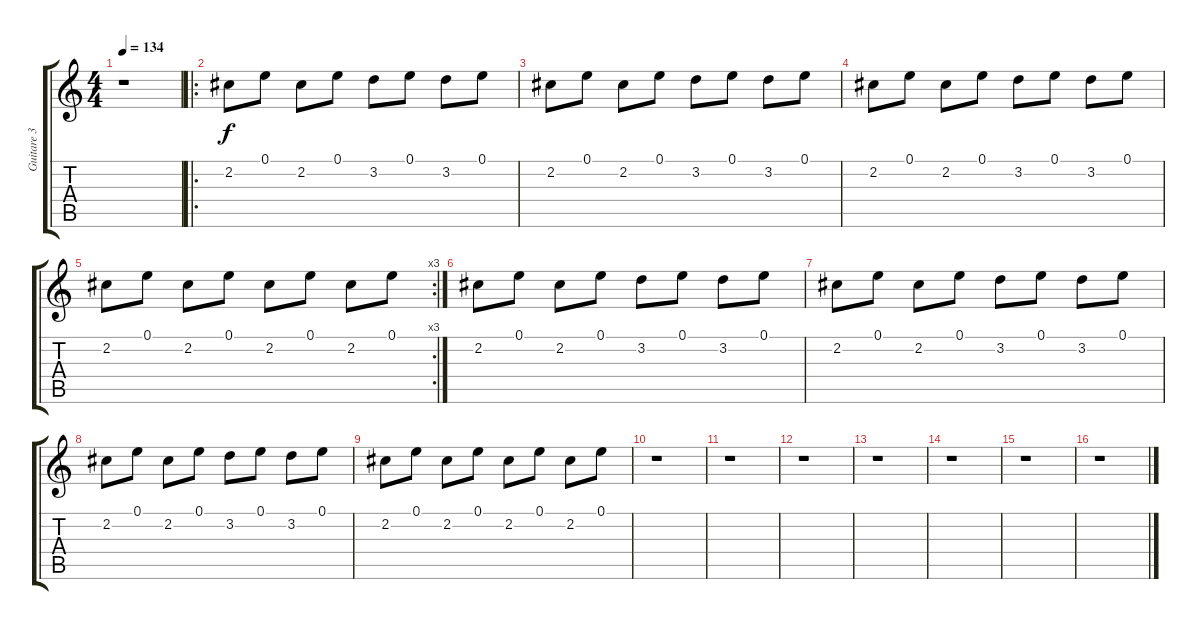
\track ("Guitare 3 (accoustique)" "Guitare 3 ") {instrument acousticguitarsteel}
\staff {score tabs}
\tuning (E4 B3 G3 D3 A2 E2) {hide}
\ts (4 4)
\tempo 134
\clef g2
\ks c
r.1{dy f} |
\ro
2.2.8 0.1.8 2.2.8 0.1.8 3.2.8 0.1.8 3.2.8 0.1.8 |
2.2.8 0.1.8 2.2.8 0.1.8 3.2.8 0.1.8 3.2.8 0.1.8 |
2.2.8 0.1.8 2.2.8 0.1.8 3.2.8 0.1.8 3.2.8 0.1.8 |
\rc 3
2.2.8 0.1.8 2.2.8 0.1.8 2.2.8 0.1.8 2.2.8 0.1.8 |
2.2.8 0.1.8 2.2.8 0.1.8 3.2.8 0.1.8 3.2.8 0.1.8 |
2.2.8 0.1.8 2.2.8 0.1.8 3.2.8 0.1.8 3.2.8 0.1.8 |
2.2.8 0.1.8 2.2.8 0.1.8 3.2.8 0.1.8 3.2.8 0.1.8 |
2.2.8 0.1.8 2.2.8 0.1.8 2.2.8 0.1.8 2.2.8 0.1.8 |
r.1 |
r.1 |
r.1 |
r.1 |
r.1 |
r.1 |
r.1
